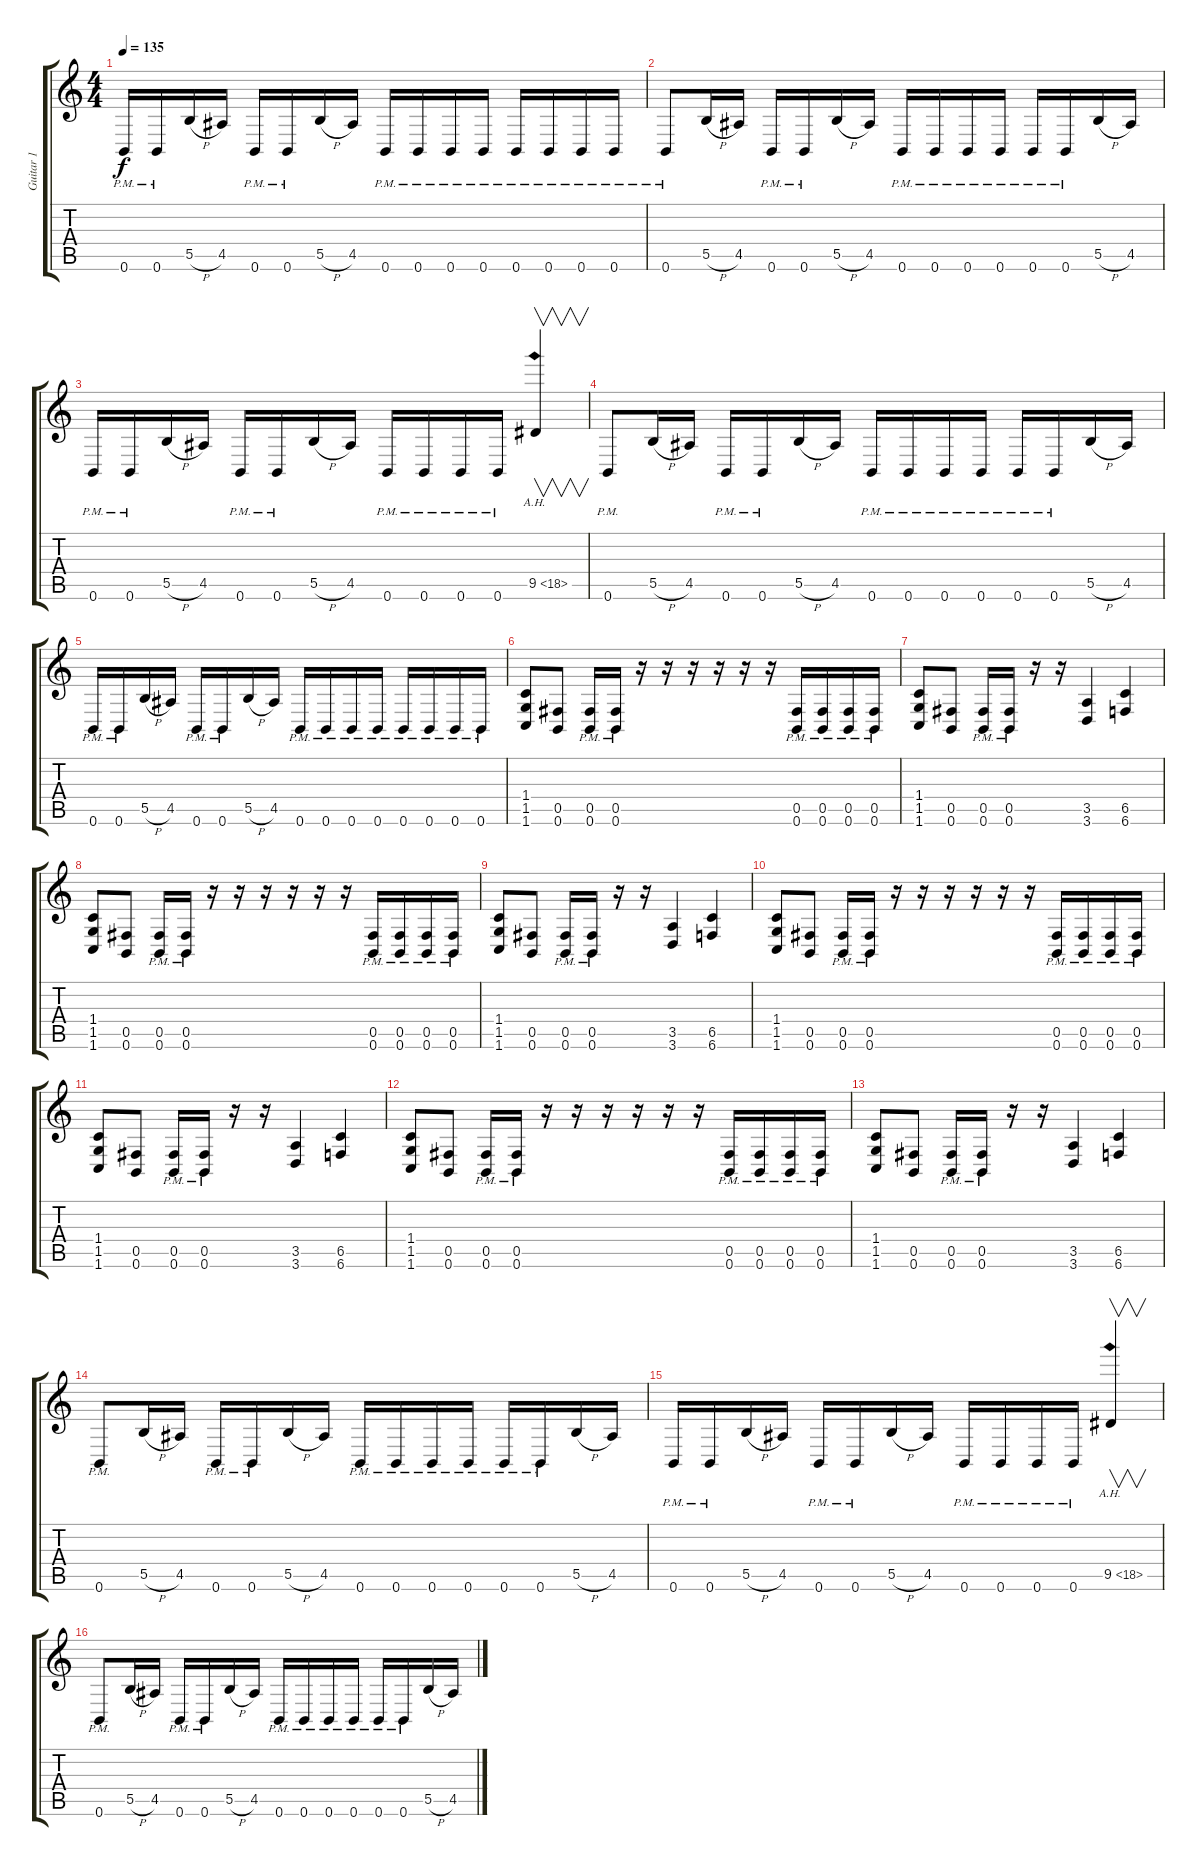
\track ("Guitar 1" "Guitar 1") {instrument distortionguitar}
\staff {score tabs}
\tuning (Db4 Ab3 E3 B2 Gb2 B1) {hide}
\ts (4 4)
\tempo 135
\clef g2
\ks c
0.6{pm}.16{dy f} 0.6{pm}.16 5.5{h}.16 4.5.16 0.6{pm}.16 0.6{pm}.16 5.5{h}.16 4.5.16 0.6{pm}.16 0.6{pm}.16 0.6{pm}.16 0.6{pm}.16 0.6{pm}.16 0.6{pm}.16 0.6{pm}.16 0.6{pm}.16 |
0.6{pm}.8 5.5{h}.16 4.5.16 0.6{pm}.16 0.6{pm}.16 5.5{h}.16 4.5.16 0.6{pm}.16 0.6{pm}.16 0.6{pm}.16 0.6{pm}.16 0.6{pm}.16 0.6{pm}.16 5.5{h}.16 4.5.16 |
0.6{pm}.16 0.6{pm}.16 5.5{h}.16 4.5.16 0.6{pm}.16 0.6{pm}.16 5.5{h}.16 4.5.16 0.6{pm}.16 0.6{pm}.16 0.6{pm}.16 0.6{pm}.16 9.5{ah 9}.4{v} |
0.6{pm}.8 5.5{h}.16 4.5.16 0.6{pm}.16 0.6{pm}.16 5.5{h}.16 4.5.16 0.6{pm}.16 0.6{pm}.16 0.6{pm}.16 0.6{pm}.16 0.6{pm}.16 0.6{pm}.16 5.5{h}.16 4.5.16 |
0.6{pm}.16 0.6{pm}.16 5.5{h}.16 4.5.16 0.6{pm}.16 0.6{pm}.16 5.5{h}.16 4.5.16 0.6{pm}.16 0.6{pm}.16 0.6{pm}.16 0.6{pm}.16 0.6{pm}.16 0.6{pm}.16 0.6{pm}.16 0.6{pm}.16 |
(1.4 1.5 1.6).8 (0.5 0.6).8 (0.5{pm} 0.6{pm}).16 (0.5{pm} 0.6{pm}).16 r.16 r.16 r.16 r.16 r.16 r.16 (0.5{pm} 0.6{pm}).16 (0.5{pm} 0.6{pm}).16 (0.5{pm} 0.6{pm}).16 (0.5{pm} 0.6{pm}).16 |
(1.4 1.5 1.6).8 (0.5 0.6).8 (0.5{pm} 0.6{pm}).16 (0.5{pm} 0.6{pm}).16 r.16 r.16 (3.5 3.6).4 (6.5 6.6).4 |
(1.4 1.5 1.6).8 (0.5 0.6).8 (0.5{pm} 0.6{pm}).16 (0.5{pm} 0.6{pm}).16 r.16 r.16 r.16 r.16 r.16 r.16 (0.5{pm} 0.6{pm}).16 (0.5{pm} 0.6{pm}).16 (0.5{pm} 0.6{pm}).16 (0.5{pm} 0.6{pm}).16 |
(1.4 1.5 1.6).8 (0.5 0.6).8 (0.5{pm} 0.6{pm}).16 (0.5{pm} 0.6{pm}).16 r.16 r.16 (3.5 3.6).4 (6.5 6.6).4 |
(1.4 1.5 1.6).8 (0.5 0.6).8 (0.5{pm} 0.6{pm}).16 (0.5{pm} 0.6{pm}).16 r.16 r.16 r.16 r.16 r.16 r.16 (0.5{pm} 0.6{pm}).16 (0.5{pm} 0.6{pm}).16 (0.5{pm} 0.6{pm}).16 (0.5{pm} 0.6{pm}).16 |
(1.4 1.5 1.6).8 (0.5 0.6).8 (0.5{pm} 0.6{pm}).16 (0.5{pm} 0.6{pm}).16 r.16 r.16 (3.5 3.6).4 (6.5 6.6).4 |
(1.4 1.5 1.6).8 (0.5 0.6).8 (0.5{pm} 0.6{pm}).16 (0.5{pm} 0.6{pm}).16 r.16 r.16 r.16 r.16 r.16 r.16 (0.5{pm} 0.6{pm}).16 (0.5{pm} 0.6{pm}).16 (0.5{pm} 0.6{pm}).16 (0.5{pm} 0.6{pm}).16 |
(1.4 1.5 1.6).8 (0.5 0.6).8 (0.5{pm} 0.6{pm}).16 (0.5{pm} 0.6{pm}).16 r.16 r.16 (3.5 3.6).4 (6.5 6.6).4 |
0.6{pm}.8 5.5{h}.16 4.5.16 0.6{pm}.16 0.6{pm}.16 5.5{h}.16 4.5.16 0.6{pm}.16 0.6{pm}.16 0.6{pm}.16 0.6{pm}.16 0.6{pm}.16 0.6{pm}.16 5.5{h}.16 4.5.16 |
0.6{pm}.16 0.6{pm}.16 5.5{h}.16 4.5.16 0.6{pm}.16 0.6{pm}.16 5.5{h}.16 4.5.16 0.6{pm}.16 0.6{pm}.16 0.6{pm}.16 0.6{pm}.16 9.5{ah 9}.4{v} |
0.6{pm}.8 5.5{h}.16 4.5.16 0.6{pm}.16 0.6{pm}.16 5.5{h}.16 4.5.16 0.6{pm}.16 0.6{pm}.16 0.6{pm}.16 0.6{pm}.16 0.6{pm}.16 0.6{pm}.16 5.5{h}.16 4.5.16
